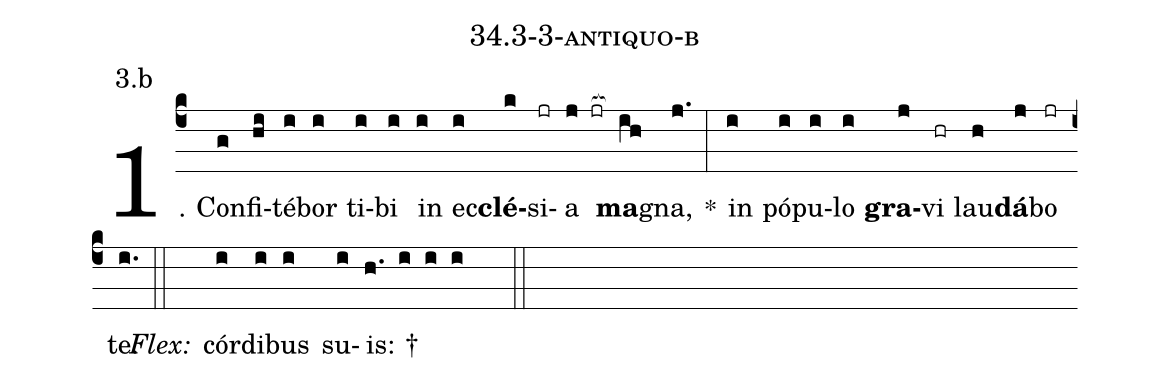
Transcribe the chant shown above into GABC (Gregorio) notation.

name: 34.3-3-antiquo-b;
annotation: 3.b;
%%
(c4)1. Con(g)fi(hi)té(i)bor(i) ti(i)bi(i) in(i) ec(i)<b>clé</b>(k)si(jr)a(j jr[ocb:1{]) <b>ma</b>(ih[ocb:0}])gna,(j.) *(:) in(i) pó(i)pu(i)lo(i) <b>gra</b>(j)vi(hr) lau(h)<b>dá</b>(j)bo(jr) te.(i.) (::)
<i>Flex:</i>()  cór(i)di(i)bus(i) su(i)is: †(h. i i i  ::)

%E(i) u(i) o(j) u(h) a(j) e.(i.) (::)
